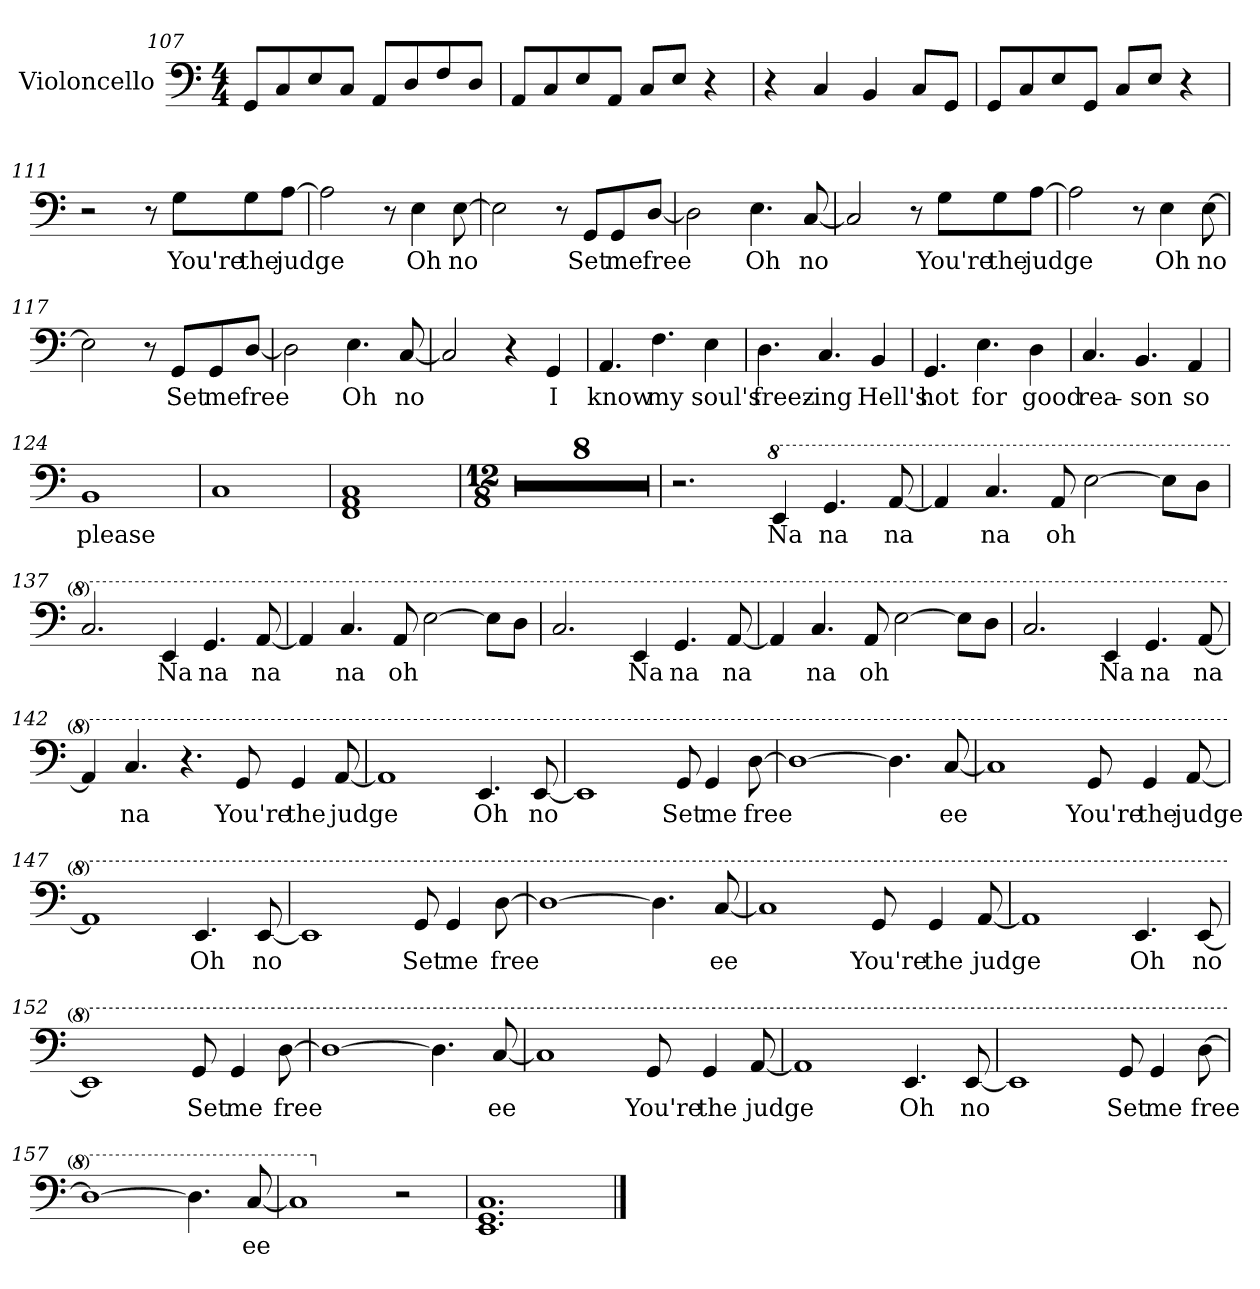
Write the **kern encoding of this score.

**kern	**text
*part1	*part1
*staff1	*staff1
*I"Violoncello	*
*I'Vc.	*
!!LO:LB:g=z
*clefF4	*
*k[]	*
*M4/4	*
=107	=107
8GG/L	.
8C/	.
8E/	.
8C/J	.
8AA/L	.
8D/	.
8F/	.
8D/J	.
=108	=108
8AA/L	.
8C/	.
8E/	.
8AA/J	.
8C/L	.
8E/J	.
4r	.
=109	=109
4r	.
4C/	.
4BB/	.
8C/L	.
8GG/J	.
=110	=110
8GG/L	.
8C/	.
8E/	.
8GG/J	.
8C/L	.
8E/J	.
4r	.
=111	=111
2r	.
8r	.
!	!LO:LY:b
8G\L	You're
!	!LO:LY:b
8G\	the
!	!LO:LY:b
[8A\J	judge
!!LO:LB:g=z
=112	=112
2A\]	.
8r	.
!	!LO:LY:b
4E\	Oh
!	!LO:LY:b
[8E\	no
=113	=113
2E\]	.
8r	.
!	!LO:LY:b
8GG/L	Set
!	!LO:LY:b
8GG/	me
!	!LO:LY:b
[8D/J	free
=114	=114
2D\]	.
!	!LO:LY:b
4.E\	Oh
!	!LO:LY:b
[8C/	no
=115	=115
2C/]	.
8r	.
!	!LO:LY:b
8G\L	You're
!	!LO:LY:b
8G\	the
!	!LO:LY:b
[8A\J	judge
=116	=116
2A\]	.
8r	.
!	!LO:LY:b
4E\	Oh
!	!LO:LY:b
[8E\	no
=117	=117
2E\]	.
8r	.
!	!LO:LY:b
8GG/L	Set
!	!LO:LY:b
8GG/	me
!	!LO:LY:b
[8D/J	free
!!LO:LB:g=z
=118	=118
2D\]	.
!	!LO:LY:b
4.E\	Oh
!	!LO:LY:b
[8C/	no
=119	=119
2C/]	.
4r	.
!	!LO:LY:b
4GG/	I
=120	=120
!	!LO:LY:b
4.AA/	know
!	!LO:LY:b
4.F\	my
!	!LO:LY:b
4E\	soul's
=121	=121
!	!LO:LY:b
4.D\	freez-
!	!LO:LY:b
4.C/	-ing
!	!LO:LY:b
4BB/	Hell's
=122	=122
!	!LO:LY:b
4.GG/	hot
!	!LO:LY:b
4.E\	for
!	!LO:LY:b
4D\	good
=123	=123
!	!LO:LY:b
4.C/	rea-
!	!LO:LY:b
4.BB/	-son
!	!LO:LY:b
4AA/	so
!!LO:LB:g=z
=124	=124
!	!LO:LY:b
1BB	please
=125	=125
1C	.
=126	=126
1FF 1AA 1C	.
=127	=127
*M12/8	*
*MM246	*
1.r	.
=128	=128
1.r	.
=129	=129
1.r	.
!!LO:LB:g=z
=130	=130
1.r	.
=131	=131
1.r	.
=132	=132
1.r	.
=133	=133
1.r	.
=134	=134
1.r	.
=135	=135
2.r	.
*8va	*
!	!LO:LY:b
4E/	Na
!	!LO:LY:b
4.G/	na
!	!LO:LY:b
[8A/	na
!!LO:PB:g=z
=136	=136
4A/]	.
!	!LO:LY:b
4.c/	na
!	!LO:LY:b
8A/	oh
[2e\	.
8e\L]	.
8d\J	.
=137	=137
2.c/	.
!	!LO:LY:b
4E/	Na
!	!LO:LY:b
4.G/	na
!	!LO:LY:b
[8A/	na
=138	=138
4A/]	.
!	!LO:LY:b
4.c/	na
!	!LO:LY:b
8A/	oh
[2e\	.
8e\L]	.
8d\J	.
=139	=139
2.c/	.
!	!LO:LY:b
4E/	Na
!	!LO:LY:b
4.G/	na
!	!LO:LY:b
[8A/	na
=140	=140
4A/]	.
!	!LO:LY:b
4.c/	na
!	!LO:LY:b
8A/	oh
[2e\	.
8e\L]	.
8d\J	.
!!LO:LB:g=z
=141	=141
2.c/	.
!	!LO:LY:b
4E/	Na
!	!LO:LY:b
4.G/	na
!	!LO:LY:b
[8A/	na
=142	=142
4A/]	.
!	!LO:LY:b
4.c/	na
4.r	.
!	!LO:LY:b
8G/	You're
!	!LO:LY:b
4G/	the
!	!LO:LY:b
[8A/	judge
=143	=143
1A]	.
!	!LO:LY:b
4.E/	Oh
!	!LO:LY:b
[8E/	no
=144	=144
1E]	.
!	!LO:LY:b
8G/	Set
!	!LO:LY:b
4G/	me
!	!LO:LY:b
[8d\	free
=145	=145
1d_	.
4.d\]	.
!	!LO:LY:b
[8c/	ee
!!LO:LB:g=z
=146	=146
1c]	.
!	!LO:LY:b
8G/	You're
!	!LO:LY:b
4G/	the
!	!LO:LY:b
[8A/	judge
=147	=147
1A]	.
!	!LO:LY:b
4.E/	Oh
!	!LO:LY:b
[8E/	no
=148	=148
1E]	.
!	!LO:LY:b
8G/	Set
!	!LO:LY:b
4G/	me
!	!LO:LY:b
[8d\	free
=149	=149
1d_	.
4.d\]	.
!	!LO:LY:b
[8c/	ee
=150	=150
1c]	.
!	!LO:LY:b
8G/	You're
!	!LO:LY:b
4G/	the
!	!LO:LY:b
[8A/	judge
!!LO:LB:g=z
=151	=151
1A]	.
!	!LO:LY:b
4.E/	Oh
!	!LO:LY:b
[8E/	no
=152	=152
1E]	.
!	!LO:LY:b
8G/	Set
!	!LO:LY:b
4G/	me
!	!LO:LY:b
[8d\	free
=153	=153
1d_	.
4.d\]	.
!	!LO:LY:b
[8c/	ee
=154	=154
1c]	.
!	!LO:LY:b
8G/	You're
!	!LO:LY:b
4G/	the
!	!LO:LY:b
[8A/	judge
=155	=155
1A]	.
!	!LO:LY:b
4.E/	Oh
!	!LO:LY:b
[8E/	no
!!LO:LB:g=z
=156	=156
1E]	.
!	!LO:LY:b
8G/	Set
!	!LO:LY:b
4G/	me
!	!LO:LY:b
[8d\	free
=157	=157
1d_	.
4.d\]	.
!	!LO:LY:b
[8c/	ee
=158	=158
1c]	.
*X8va	*
2r	.
=159	=159
1.EE 1.GG 1.C	.
==	==
*-	*-
